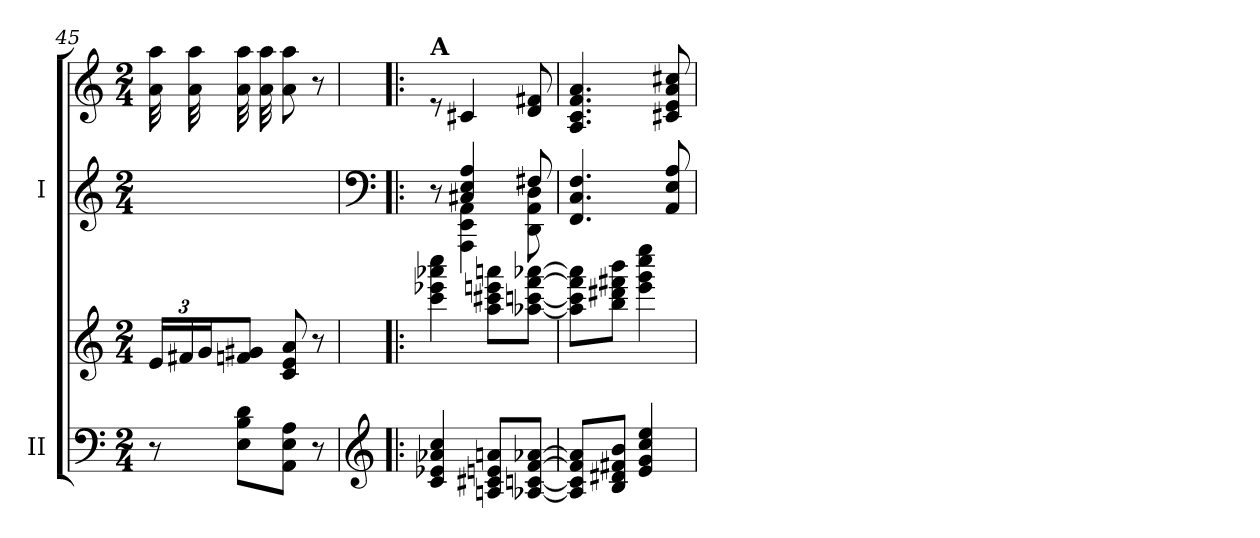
**kern	**kern	**kern	**kern
*part2	*part2	*part1	*part1
*staff4	*staff3	*staff2	*staff1
*I"II	*	*I"I	*
*I'II	*	*I'I	*
*clefF4	*clefG2	*clefG2	*clefG2
*k[]	*k[]	*k[]	*k[]
*M2/4	*M2/4	*M2/4	*M2/4
*	*Xbrackettup	*	*
=45	=45	=45	=45
*	*	*^	*
8r	24e/LL	32ryy	4ryy	32a\ 32aa\LLL
.	.	32g#X/ 32b-X/	.	32ryy
.	24f#X/	.	.	.
.	.	32ryy	.	32a\ 32aa\
.	24g/J	.	.	.
.	.	32g#/ 32b-/	.	32ryy
8E\ 8B\ 8d\L	8fn/ 8g#X/J	32ryy	.	32a\ 32aa\
.	.	32g#/ 32b-/	.	32ryy
.	.	32ryy	.	32a\ 32aa\
.	.	32g#/ 32b-/JJJ	.	32ryy
8AA\ 8E\ 8A\J	8c/ 8e/ 8a/	4ryy	4ryy	8a\ 8aa\
8r	8r	.	.	8r
!!LO:LB:g=z
=46!|:	=46!|:	=46!|:	=46!|:	=46!|:
*clefG2	*	*clefF4	*	*
!	!	!	!	!LO:TX:a:B:t=A
4c/ 4e-X/ 4a-X/ 4cc/	4ccc\ 4eee-X\ 4aaa-X\ 4cccc\	8ryy	8r	8re
.	.	4C#X/ 4E/ 4A/	4AAA\ 4EE\ 4AA\	4c#X/
8An/ 8c#X/ 8en/ 8an/L	8aa\ 8ccc#X\ 8eeen\ 8aaan\L	.	.	.
[8A-X/ [8cn/ [8f/ [8a-X/J	[8aa-X\ [8cccn\ [8fff\ [8aaa-X\J	8F#X/	8DD\ 8AA\ 8D\	8d/ 8f#X/
*	*	*v	*v	*
=47	=47	=47	=47
8A-/] 8c/] 8f/] 8a-/]L	8aa-\] 8ccc\] 8fff\] 8aaa-\]L	4.FF/ 4.C/ 4.F/	4.A/ 4.c/ 4.f/ 4.a/
8B/ 8d#X/ 8f#X/ 8b/J	8bb\ 8ddd#X\ 8fff#X\ 8bbb\J	.	.
4e/ 4g/ 4cc/ 4ee/	4eee\ 4ggg\ 4cccc\ 4eeee\	.	.
.	.	8AA/ 8E/ 8A/	8c#X/ 8e/ 8a/ 8cc#X/
=	=	=	=
*-	*-	*-	*-
